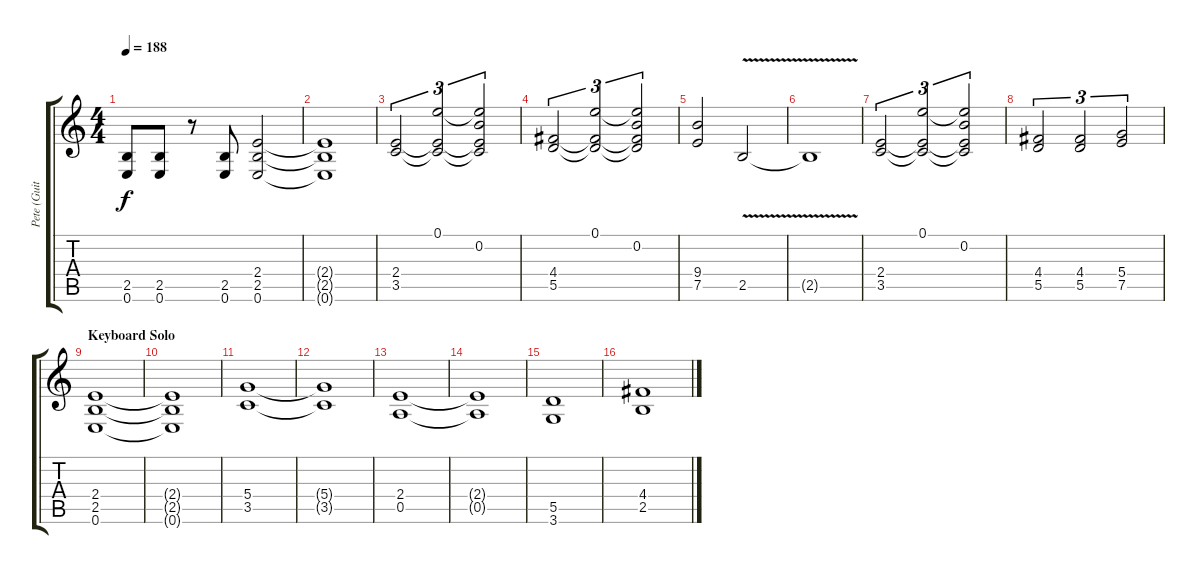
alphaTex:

\track ("Pete (Guitar I)" "Pete (Guit") {instrument distortionguitar}
\staff {score tabs}
\tuning (E4 B3 G3 D3 A2 E2) {hide}
\ts (4 4)
\tempo 188
\clef g2
\ks c
(2.5 0.6).8{dy f} (2.5 0.6).8 r.8 (2.5 0.6).8 (2.4 2.5 0.6).2 |
(2.4{t} 2.5{t} 0.6{t}).1 |
(2.4 3.5).2{tu (3 2)} (0.1 2.4{t} 3.5{t}).2{tu (3 2)} (0.1{t} 0.2 2.4{t} 3.5{t}).2{tu (3 2)} |
(4.4 5.5).2{tu (3 2)} (0.1 4.4{t} 5.5{t}).2{tu (3 2)} (0.1{t} 0.2 4.4{t} 5.5{t}).2{tu (3 2)} |
(9.4 7.5).2 2.5{v}.2 |
2.5{t}.1 |
(2.4 3.5).2{tu (3 2)} (0.1 2.4{t} 3.5{t}).2{tu (3 2)} (0.1{t} 0.2 2.4{t} 3.5{t}).2{tu (3 2)} |
(4.4 5.5).2{tu (3 2)} (4.4 5.5).2{tu (3 2)} (5.4 7.5).2{tu (3 2)} |
\section ("" "Keyboard Solo")
(2.4 2.5 0.6).1{volume 12} |
(2.4{t} 2.5{t} 0.6{t}).1 |
(5.4 3.5).1 |
(5.4{t} 3.5{t}).1 |
(2.4 0.5).1 |
(2.4{t} 0.5{t}).1 |
(5.5 3.6).1 |
(4.4 2.5).1
